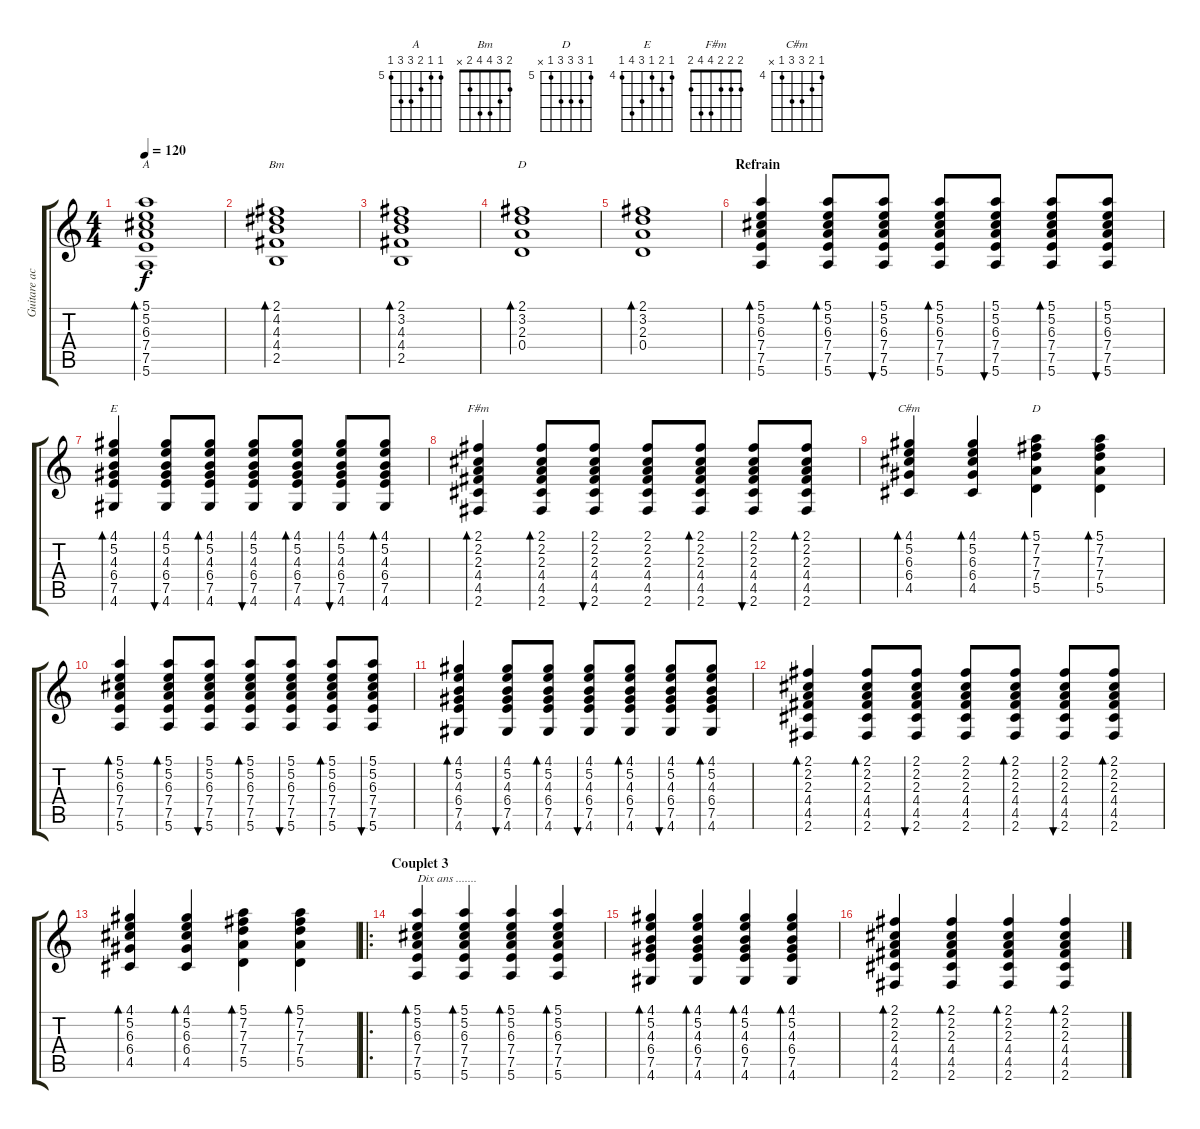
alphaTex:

\track ("Guitare acompagnement" "Guitare ac") {instrument electricguitarjazz}
\staff {score tabs}
\tuning (E4 B3 G3 D3 A2 E2) {hide}
\chord ("A" 5 5 6 7 7 5) {firstfret 5}
\chord ("Bm" 2 3 4 4 2 x)
\chord ("D" 2 3 2 0 x x)
\chord ("E" 4 5 4 6 7 4) {firstfret 4}
\chord ("F#m" 2 2 2 4 4 2)
\chord ("C#m" 4 5 6 6 4 x) {firstfret 4}
\chord ("D" 5 7 7 7 5 x) {firstfret 5}
\ts (4 4)
\tempo 120
\clef g2
\ks c
(5.1 5.2 6.3 7.4 7.5 5.6).1{bd 60 ch "A" dy f} |
(2.1 4.2 4.3 4.4 2.5).1{bd 60 ch "Bm"} |
(2.1 3.2 4.3 4.4 2.5).1{bd 60} |
(2.1 3.2 2.3 0.4).1{bd 60 ch "D"} |
(2.1 3.2 2.3 0.4).1{bd 60} |
\section ("" "Refrain")
(5.1 5.2 6.3 7.4 7.5 5.6).4{bd 60} (5.1 5.2 6.3 7.4 7.5 5.6).8{bd 60} (5.1 5.2 6.3 7.4 7.5 5.6).8{bu 60} (5.1 5.2 6.3 7.4 7.5 5.6).8{bd 60} (5.1 5.2 6.3 7.4 7.5 5.6).8{bu 60} (5.1 5.2 6.3 7.4 7.5 5.6).8{bd 60} (5.1 5.2 6.3 7.4 7.5 5.6).8{bu 60} |
(4.1 5.2 4.3 6.4 7.5 4.6).4{bd 60 ch "E"} (4.1 5.2 4.3 6.4 7.5 4.6).8{bu 60} (4.1 5.2 4.3 6.4 7.5 4.6).8{bd 60} (4.1 5.2 4.3 6.4 7.5 4.6).8{bu 60} (4.1 5.2 4.3 6.4 7.5 4.6).8{bd 60} (4.1 5.2 4.3 6.4 7.5 4.6).8{bu 60} (4.1 5.2 4.3 6.4 7.5 4.6).8{bd 60} |
(2.1 2.2 2.3 4.4 4.5 2.6).4{bd 60 ch "F#m"} (2.1 2.2 2.3 4.4 4.5 2.6).8{bd 60} (2.1 2.2 2.3 4.4 4.5 2.6).8{bu 60} (2.1 2.2 2.3 4.4 4.5 2.6).8 (2.1 2.2 2.3 4.4 4.5 2.6).8{bd 60} (2.1 2.2 2.3 4.4 4.5 2.6).8{bu 60} (2.1 2.2 2.3 4.4 4.5 2.6).8{bd 60} |
(4.1 5.2 6.3 6.4 4.5).4{bd 60 ch "C#m"} (4.1 5.2 6.3 6.4 4.5).4{bd 60} (5.1 7.2 7.3 7.4 5.5).4{bd 60 ch "D"} (5.1 7.2 7.3 7.4 5.5).4{bd 60} |
(5.1 5.2 6.3 7.4 7.5 5.6).4{bd 60} (5.1 5.2 6.3 7.4 7.5 5.6).8{bd 60} (5.1 5.2 6.3 7.4 7.5 5.6).8{bu 60} (5.1 5.2 6.3 7.4 7.5 5.6).8{bd 60} (5.1 5.2 6.3 7.4 7.5 5.6).8{bu 60} (5.1 5.2 6.3 7.4 7.5 5.6).8{bd 60} (5.1 5.2 6.3 7.4 7.5 5.6).8{bu 60} |
(4.1 5.2 4.3 6.4 7.5 4.6).4{bd 60} (4.1 5.2 4.3 6.4 7.5 4.6).8{bu 60} (4.1 5.2 4.3 6.4 7.5 4.6).8{bd 60} (4.1 5.2 4.3 6.4 7.5 4.6).8{bu 60} (4.1 5.2 4.3 6.4 7.5 4.6).8{bd 60} (4.1 5.2 4.3 6.4 7.5 4.6).8{bu 60} (4.1 5.2 4.3 6.4 7.5 4.6).8{bd 60} |
(2.1 2.2 2.3 4.4 4.5 2.6).4{bd 60} (2.1 2.2 2.3 4.4 4.5 2.6).8{bd 60} (2.1 2.2 2.3 4.4 4.5 2.6).8{bu 60} (2.1 2.2 2.3 4.4 4.5 2.6).8 (2.1 2.2 2.3 4.4 4.5 2.6).8{bd 60} (2.1 2.2 2.3 4.4 4.5 2.6).8{bu 60} (2.1 2.2 2.3 4.4 4.5 2.6).8{bd 60} |
(4.1 5.2 6.3 6.4 4.5).4{bd 60} (4.1 5.2 6.3 6.4 4.5).4{bd 60} (5.1 7.2 7.3 7.4 5.5).4{bd 60} (5.1 7.2 7.3 7.4 5.5).4{bd 60} |
\ro
\section ("" "Couplet 3")
(5.1 5.2 6.3 7.4 7.5 5.6).4{bd 60 txt "Dix ans ......."} (5.1 5.2 6.3 7.4 7.5 5.6).4{bd 60} (5.1 5.2 6.3 7.4 7.5 5.6).4{bd 60} (5.1 5.2 6.3 7.4 7.5 5.6).4{bd 60} |
(4.1 5.2 4.3 6.4 7.5 4.6).4{bd 60} (4.1 5.2 4.3 6.4 7.5 4.6).4{bd 60} (4.1 5.2 4.3 6.4 7.5 4.6).4{bd 60} (4.1 5.2 4.3 6.4 7.5 4.6).4{bd 60} |
(2.1 2.2 2.3 4.4 4.5 2.6).4{bd 60} (2.1 2.2 2.3 4.4 4.5 2.6).4{bd 60} (2.1 2.2 2.3 4.4 4.5 2.6).4{bd 60} (2.1 2.2 2.3 4.4 4.5 2.6).4{bd 60}
